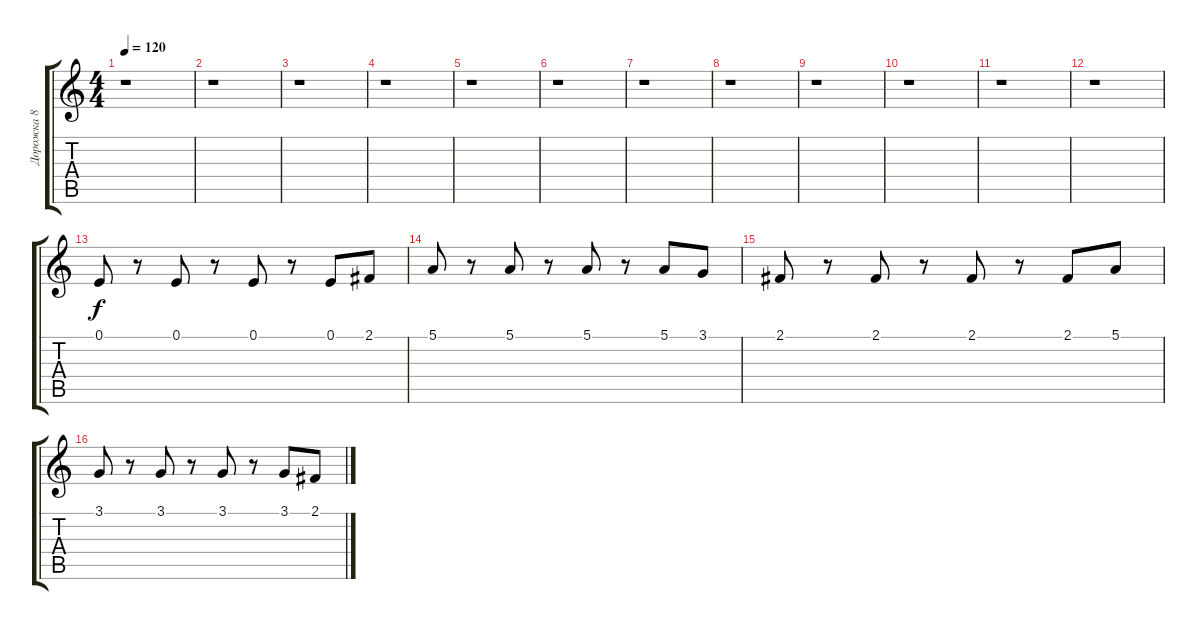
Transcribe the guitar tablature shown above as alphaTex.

\track ("Дорожка 8" "Дорожка 8") {instrument pizzicatostrings}
\staff {score tabs}
\tuning (E4 B3 G3 D3 A2 E2) {hide}
\ts (4 4)
\tempo 120
\clef g2
\ks c
r.1{dy f instrument pizzicatostrings} |
r.1 |
r.1 |
r.1 |
r.1 |
r.1 |
r.1 |
r.1 |
r.1 |
r.1 |
r.1 |
r.1 |
0.1.8 r.8 0.1.8 r.8 0.1.8 r.8 0.1.8 2.1.8 |
5.1.8 r.8 5.1.8 r.8 5.1.8 r.8 5.1.8 3.1.8 |
2.1.8 r.8 2.1.8 r.8 2.1.8 r.8 2.1.8 5.1.8 |
3.1.8 r.8 3.1.8 r.8 3.1.8 r.8 3.1.8 2.1.8
